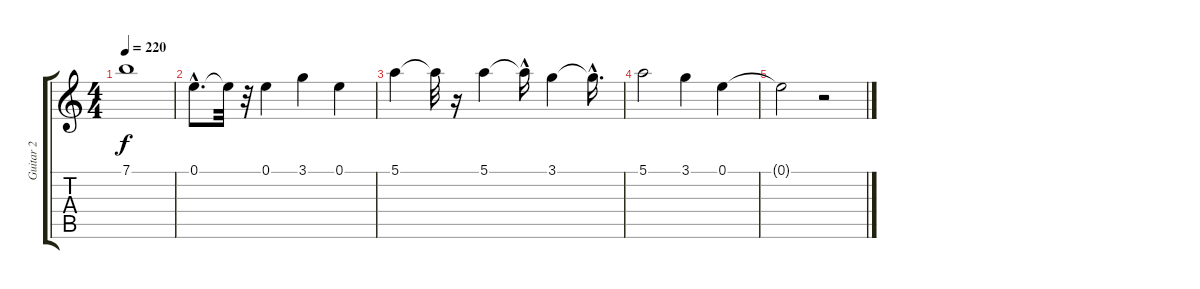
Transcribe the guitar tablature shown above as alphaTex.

\track ("Guitar 2" "Guitar 2") {instrument electricbasspick}
\staff {score tabs}
\tuning (E4 B3 G3 D3 A2 E2) {hide}
\ts (4 4)
\tempo 220
\clef g2
\ks c
7.1{t}.1{dy f} |
0.1{hac}.8{d} 0.1{t}.32 r.32 0.1.4 3.1.4 0.1.4 |
5.1.4 5.1{t}.32 r.16 5.1.4 5.1{hac t}.16 3.1.4 3.1{hac t}.16{d} |
5.1.2 3.1.4 0.1.4 |
0.1{t}.2 r.2
